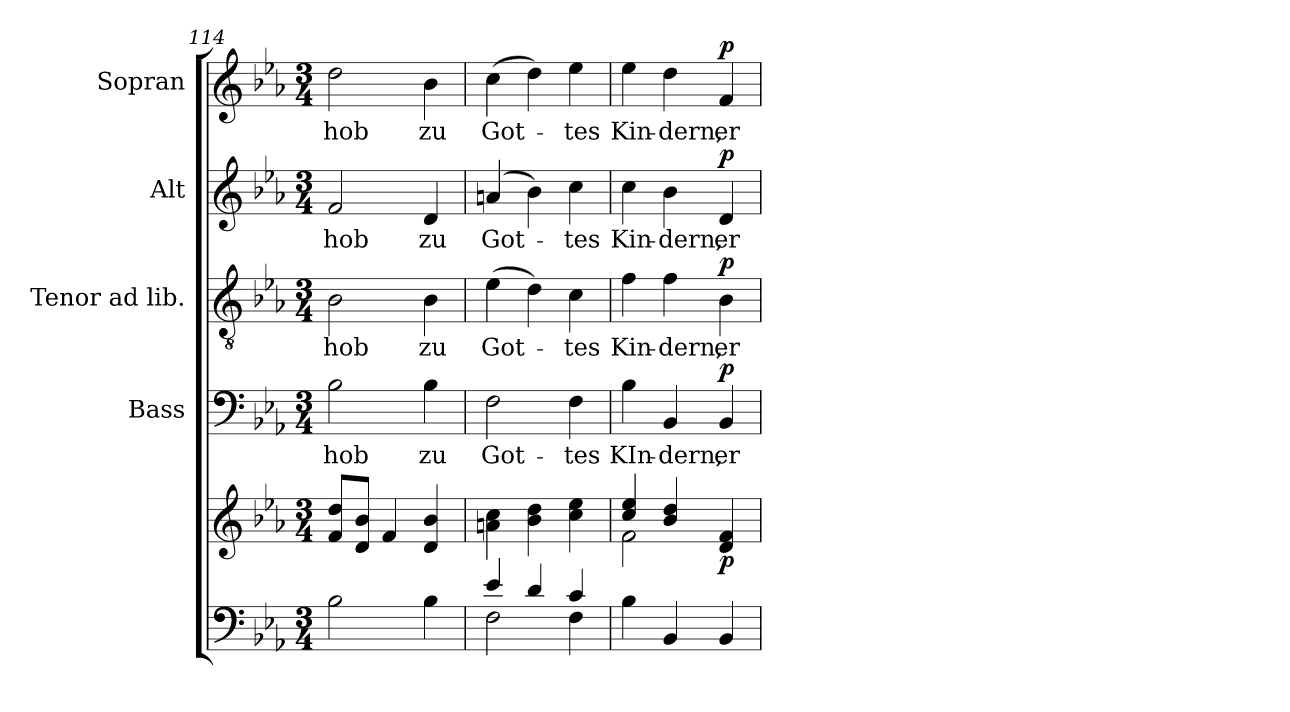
**kern	**kern	**dynam	**kern	**text	**dynam	**kern	**text	**dynam	**kern	**text	**dynam	**kern	**text	**dynam
*part5	*part5	*part5	*part4	*part4	*part4	*part3	*part3	*part3	*part2	*part2	*part2	*part1	*part1	*part1
*staff6	*staff5	*staff5/6	*staff4	*staff4	*staff4	*staff3	*staff3	*staff3	*staff2	*staff2	*staff2	*staff1	*staff1	*staff1
*	*	*	*I"Bass	*	*	*I"Tenor ad lib.	*	*	*I"Alt	*	*	*I"Sopran	*	*
*	*	*	*I'B.	*	*	*I'T.	*	*	*I'A.	*	*	*I'S.	*	*
*clefF4	*clefG2	*	*clefF4	*	*	*clefGv2	*	*	*clefG2	*	*	*clefG2	*	*
*k[b-e-a-]	*k[b-e-a-]	*	*k[b-e-a-]	*	*	*k[b-e-a-]	*	*	*k[b-e-a-]	*	*	*k[b-e-a-]	*	*
*E-:	*E-:	*	*E-:	*	*	*E-:	*	*	*E-:	*	*	*E-:	*	*
*M3/4	*M3/4	*	*M3/4	*	*	*M3/4	*	*	*M3/4	*	*	*M3/4	*	*
=114	=114	=114	=114	=114	=114	=114	=114	=114	=114	=114	=114	=114	=114	=114
!	!	!	!	!LO:LY:b	!	!	!LO:LY:b	!	!	!LO:LY:b	!	!	!LO:LY:b	!
2B-\	8f/ 8dd/L	.	2B-\	-hob	.	2B-\	-hob	.	2f/	-hob	.	2dd\	-hob	.
.	8d/ 8b-/J	.	.	.	.	.	.	.	.	.	.	.	.	.
.	4f/	.	.	.	.	.	.	.	.	.	.	.	.	.
!	!	!	!	!LO:LY:b	!	!	!LO:LY:b	!	!	!LO:LY:b	!	!	!LO:LY:b	!
4B-\	4d/ 4b-/	.	4B-\	zu	.	4B-\	zu	.	4d/	zu	.	4b-\	zu	.
=115	=115	=115	=115	=115	=115	=115	=115	=115	=115	=115	=115	=115	=115	=115
*^	*	*	*	*	*	*	*	*	*	*	*	*	*	*
!	!	!	!	!	!LO:LY:b	!	!	!LO:LY:b	!	!	!LO:LY:b	!	!	!LO:LY:b	!
4e-/	2F\	4an\ 4cc\	.	2F\	Got-	.	(>4e-\	Got-	.	(4an/	Got-	.	(>4cc\	Got-	.
4d/	.	4b-\ 4dd\	.	.	.	.	4d\)	.	.	4b-\)	.	.	4dd\)	.	.
!	!	!	!	!	!LO:LY:b	!	!	!LO:LY:b	!	!	!LO:LY:b	!	!	!LO:LY:b	!
4c/	4F\	4cc\ 4ee-\	.	4F\	-tes	.	4c\	-tes	.	4cc\	-tes	.	4ee-\	-tes	.
!!LO:PB:g=z
=116	=116	=116	=116	=116	=116	=116	=116	=116	=116	=116	=116	=116	=116	=116	=116
*	*	*^	*	*	*	*	*	*	*	*	*	*	*	*	*
!	!	!	!	!	!	!LO:LY:b	!	!	!LO:LY:b	!	!	!LO:LY:b	!	!	!LO:LY:b	!
*v	*v	*	*	*	*	*	*	*	*	*	*	*	*	*	*	*
4B-\	4cc/ 4ee-/	2f\	.	4B-\	KIn-	.	4f\	Kin-	.	4cc\	Kin-	.	4ee-\	Kin-	.
!	!	!	!	!	!LO:LY:b	!	!	!LO:LY:b	!	!	!LO:LY:b	!	!	!LO:LY:b	!
4BB-/	4b-/ 4dd/	.	.	4BB-/	-dern,	.	4f\	-dern,	.	4b-\	-dern,	.	4dd\	-dern,	.
!	!	!	!LO:DY:b	!	!LO:LY:b	!LO:DY:a	!	!LO:LY:b	!LO:DY:a	!	!LO:LY:b	!LO:DY:a	!	!LO:LY:b	!LO:DY:a
4BB-/	4d/ 4f/	4ryy	p	4BB-/	er	p	4B-\	er	p	4d/	er	p	4f/	er	p
*	*v	*v	*	*	*	*	*	*	*	*	*	*	*	*	*
=	=	=	=	=	=	=	=	=	=	=	=	=	=	=
*-	*-	*-	*-	*-	*-	*-	*-	*-	*-	*-	*-	*-	*-	*-
